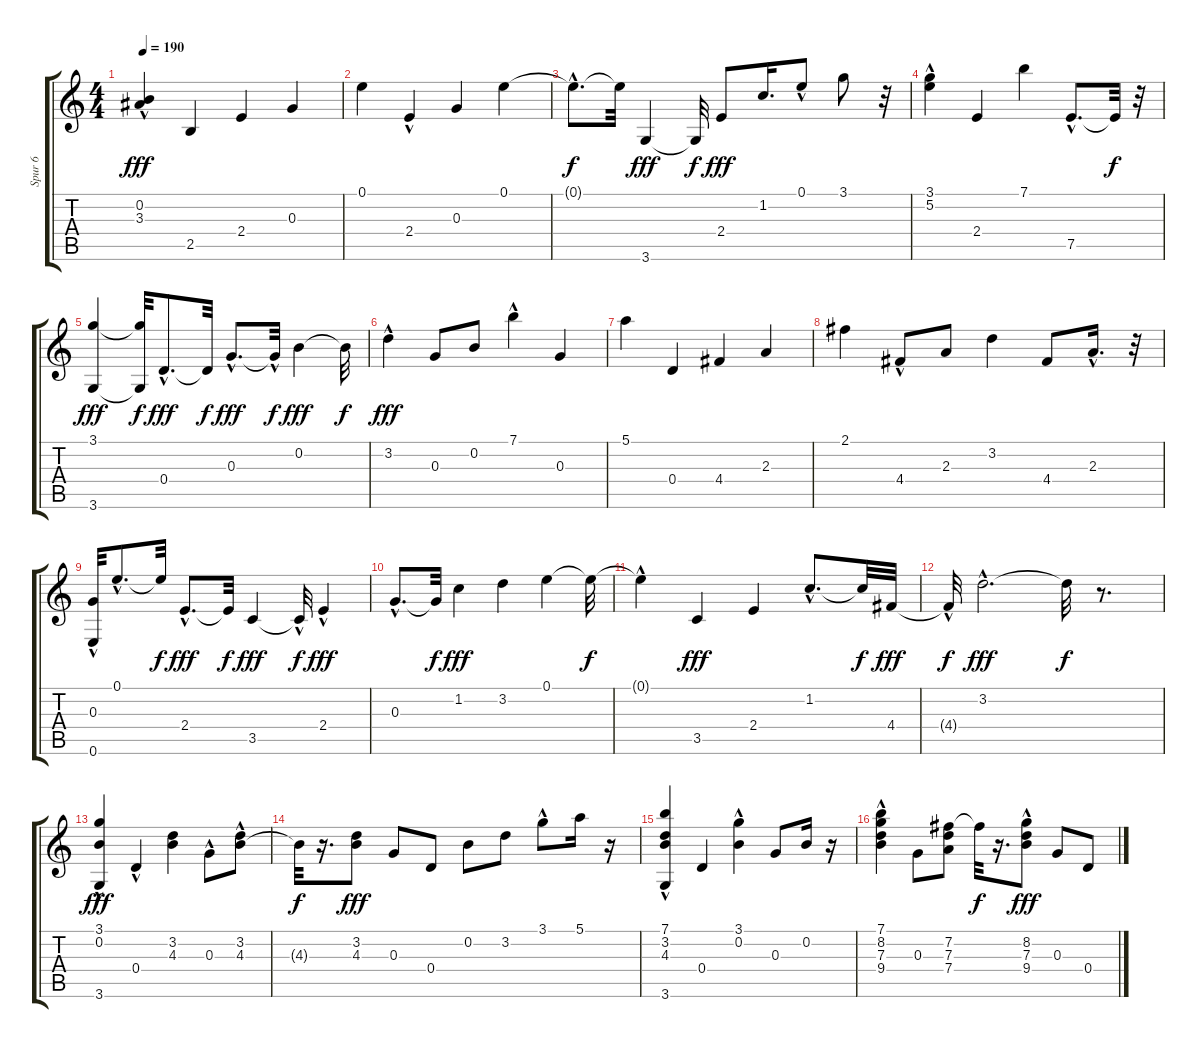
\track ("Spur 6" "Spur 6") {instrument acousticguitarnylon}
\staff {score tabs}
\tuning (E4 B3 G3 D3 A2 E2) {hide}
\ts (4 4)
\tempo 190
\clef g2
\ks c
(0.2{hac} 3.3).4{dy fff} 2.5.4 2.4.4 0.3.4 |
0.1.4 2.4{hac}.4 0.3.4 0.1.4 |
0.1{hac t}.8{d dy f} 0.1{t}.32 3.6.4{dy fff} 3.6{t}.32{dy f} 2.4.8{dy fff} 1.2.16{d} 0.1{hac}.8 3.1.8 r.32 |
(3.1{hac} 5.2{hac}).4 2.4.4 7.1.4 7.5{hac}.8{d} 7.5{t}.32{dy f} r.32 |
(3.1 3.6).4{dy fff} (3.1{t} 3.6{t}).32{dy f} 0.4{hac}.8{d dy fff} 0.4{t}.32{dy f} 0.3{hac}.8{d dy fff} 0.3{hac t}.32{dy f} 0.2.4{dy fff} 0.2{t}.32{dy f} |
3.2{hac}.4{dy fff} 0.3.8 0.2.8 7.1{hac}.4 0.3.4 |
5.1.4 0.4.4 4.4.4 2.3.4 |
2.1.4 4.4{hac}.8 2.3.8 3.2.4 4.4.8 2.3{hac}.16{d} r.32 |
(0.3 0.6{hac}).32 0.1{hac}.8{d} 0.1{t}.32{dy f} 2.4{hac}.8{d dy fff} 2.4{t}.32{dy f} 3.5.4{dy fff} 3.5{hac t}.32{dy f} 2.4{hac}.4{dy fff} |
0.3{hac}.8{d} 0.3{t}.32{dy f} 1.2.4{dy fff} 3.2.4 0.1.4 0.1{t}.32{dy f} |
0.1{hac t}.4 3.5.4{dy fff} 2.4.4 1.2{hac}.8{d} 1.2{t}.32{dy f} 4.4.32{dy fff} |
4.4{hac t}.32{dy f} 3.2{hac}.2{d dy fff} 3.2{t}.32{dy f} r.8{d} |
(3.1 0.2{hac} 3.6).4{dy fff} 0.4{hac}.4 (3.2 4.3).4 0.3{hac}.8 (3.2{hac} 4.3).8 |
4.3{t}.32{dy f} r.16{d} (3.2 4.3).8{dy fff} 0.3.8 0.4.8 0.2.8 3.2.8 3.1{hac}.8 5.1.16 r.16 |
(7.1{hac} 3.2 4.3 3.6).4 0.4.4 (3.1{hac} 0.2).4 0.3.8 0.2.16 r.16 |
(7.1 8.2 7.3 9.4{hac}).4 0.3.8 (7.2 7.3 7.4).8 7.2{t}.32{dy f} r.16{d} (8.2 7.3 9.4{hac}).8{dy fff} 0.3.8 0.4.8
